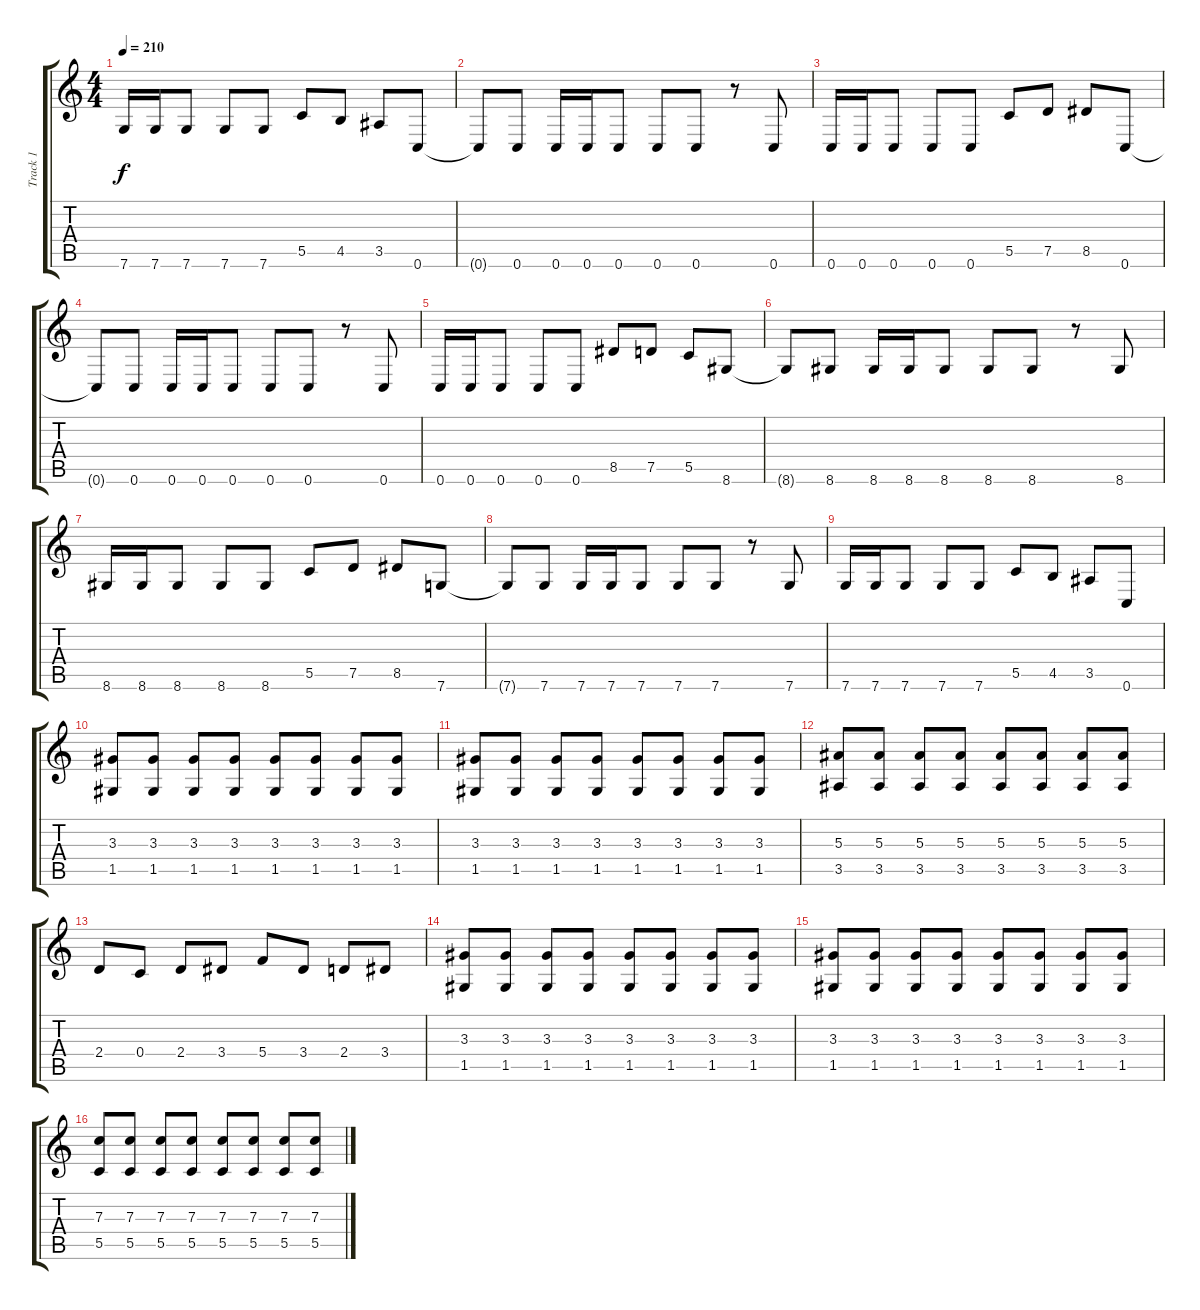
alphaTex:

\track ("Track 1" "Track 1") {instrument distortionguitar}
\staff {score tabs}
\tuning (D4 A3 F3 C3 G2 C2) {hide}
\ts (4 4)
\tempo 210
\clef g2
\ks c
7.6.16{dy f} 7.6.16 7.6.8 7.6.8 7.6.8 5.5.8 4.5.8 3.5.8 0.6.8 |
0.6{t}.8 0.6.8 0.6.16 0.6.16 0.6.8 0.6.8 0.6.8 r.8 0.6.8 |
0.6.16 0.6.16 0.6.8 0.6.8 0.6.8 5.5.8 7.5.8 8.5.8 0.6.8 |
0.6{t}.8 0.6.8 0.6.16 0.6.16 0.6.8 0.6.8 0.6.8 r.8 0.6.8 |
0.6.16 0.6.16 0.6.8 0.6.8 0.6.8 8.5.8 7.5.8 5.5.8 8.6.8 |
8.6{t}.8 8.6.8 8.6.16 8.6.16 8.6.8 8.6.8 8.6.8 r.8 8.6.8 |
8.6.16 8.6.16 8.6.8 8.6.8 8.6.8 5.5.8 7.5.8 8.5.8 7.6.8 |
7.6{t}.8 7.6.8 7.6.16 7.6.16 7.6.8 7.6.8 7.6.8 r.8 7.6.8 |
7.6.16 7.6.16 7.6.8 7.6.8 7.6.8 5.5.8 4.5.8 3.5.8 0.6.8 |
(3.3 1.5).8 (3.3 1.5).8 (3.3 1.5).8 (3.3 1.5).8 (3.3 1.5).8 (3.3 1.5).8 (3.3 1.5).8 (3.3 1.5).8 |
(3.3 1.5).8 (3.3 1.5).8 (3.3 1.5).8 (3.3 1.5).8 (3.3 1.5).8 (3.3 1.5).8 (3.3 1.5).8 (3.3 1.5).8 |
(5.3 3.5).8 (5.3 3.5).8 (5.3 3.5).8 (5.3 3.5).8 (5.3 3.5).8 (5.3 3.5).8 (5.3 3.5).8 (5.3 3.5).8 |
2.4.8 0.4.8 2.4.8 3.4.8 5.4.8 3.4.8 2.4.8 3.4.8 |
(3.3 1.5).8 (3.3 1.5).8 (3.3 1.5).8 (3.3 1.5).8 (3.3 1.5).8 (3.3 1.5).8 (3.3 1.5).8 (3.3 1.5).8 |
(3.3 1.5).8 (3.3 1.5).8 (3.3 1.5).8 (3.3 1.5).8 (3.3 1.5).8 (3.3 1.5).8 (3.3 1.5).8 (3.3 1.5).8 |
(7.3 5.5).8 (7.3 5.5).8 (7.3 5.5).8 (7.3 5.5).8 (7.3 5.5).8 (7.3 5.5).8 (7.3 5.5).8 (7.3 5.5).8
